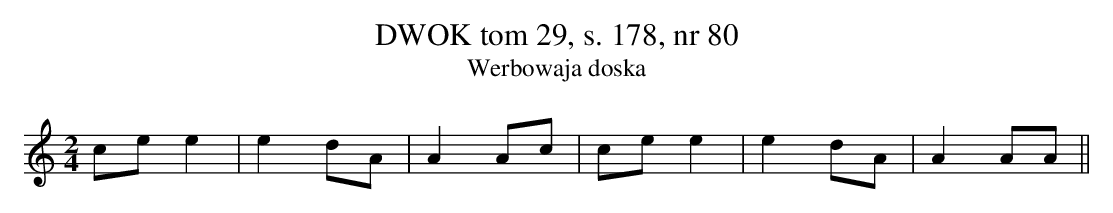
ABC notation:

X:1
T: DWOK tom 29, s. 178, nr 80
T: Werbowaja doska
L:1/8
M:2/4
K:C
cee2|e2dA|A2Ac|cee2|e2dA|A2AA||
